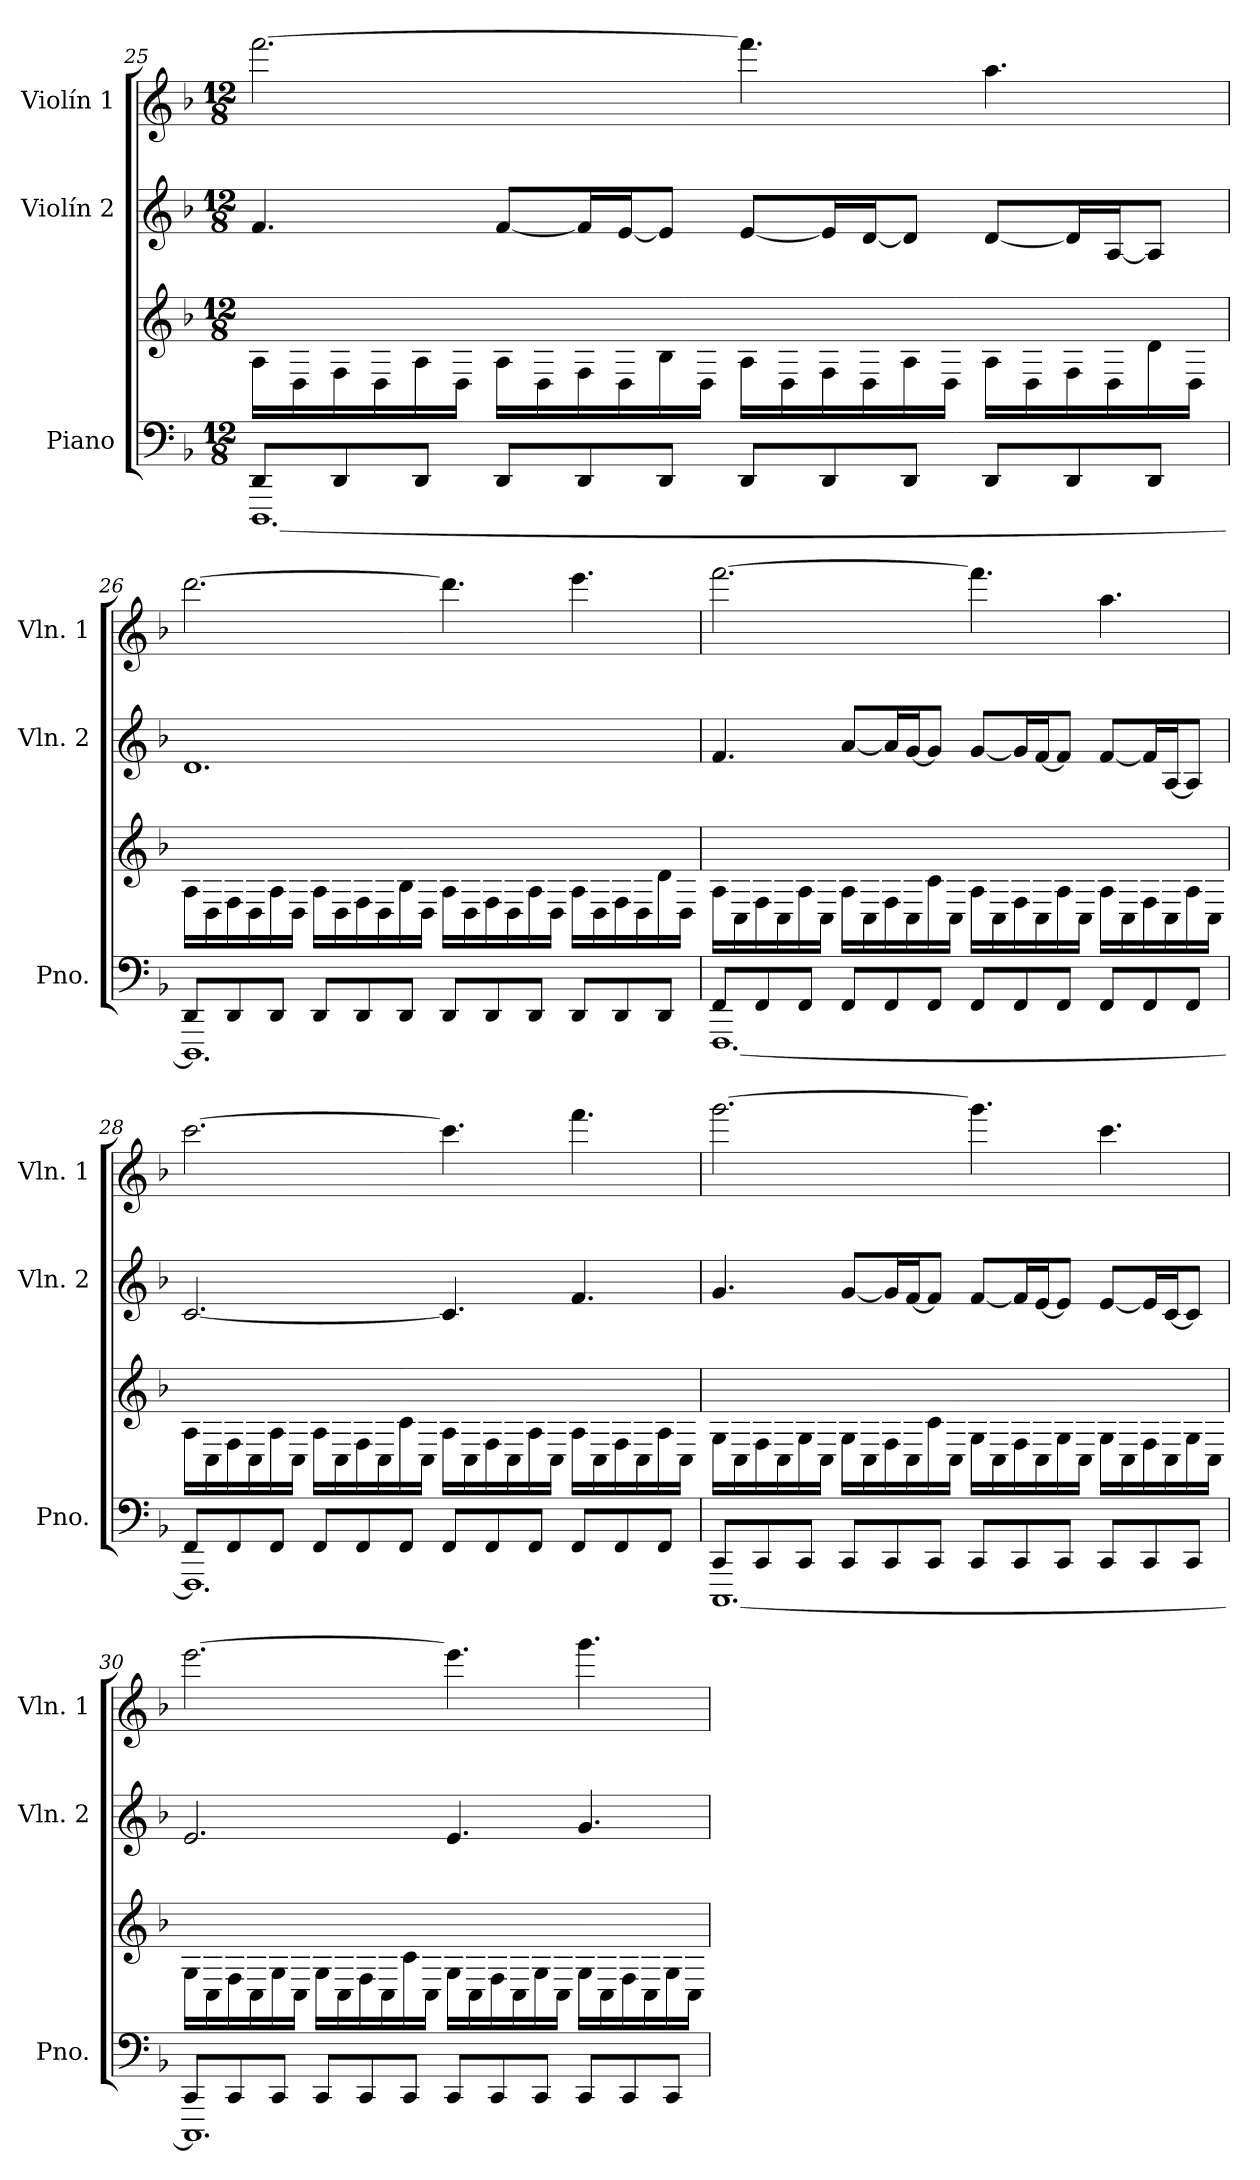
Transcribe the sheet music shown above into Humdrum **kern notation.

**kern	**kern	**kern	**kern
*part3	*part3	*part2	*part1
*staff4	*staff3	*staff2	*staff1
*I"Piano	*	*I"Violín 2	*I"Violín 1
*I'Pno.	*	*I'Vln. 2	*I'Vln. 1
!!LO:PB:g=z
*clefF4	*clefG2	*clefG2	*clefG2
*k[b-]	*k[b-]	*k[b-]	*k[b-]
*M12/8	*M12/8	*M12/8	*M12/8
=25	=25	=25	=25
*^	*	*	*
8DD/L	[1.DDD	16A\LL	4.f/	[2.fff\
.	.	16D\	.	.
8DD/	.	16F\	.	.
.	.	16D\	.	.
8DD/J	.	16A\	.	.
.	.	16D\JJ	.	.
8DD/L	.	16A\LL	[8f/L	.
.	.	16D\	.	.
8DD/	.	16F\	16f/L]	.
.	.	16D\	[16e/J	.
8DD/J	.	16B-\	8e/J]	.
.	.	16D\JJ	.	.
8DD/L	.	16A\LL	[8e/L	4.fff\]
.	.	16D\	.	.
8DD/	.	16F\	16e/L]	.
.	.	16D\	[16d/J	.
8DD/J	.	16A\	8d/J]	.
.	.	16D\JJ	.	.
8DD/L	.	16A\LL	[8d/L	4.aa\
.	.	16D\	.	.
8DD/	.	16F\	16d/L]	.
.	.	16D\	[16A/J	.
8DD/J	.	16d\	8A/J]	.
.	.	16D\JJ	.	.
!!LO:LB:g=z
=26	=26	=26	=26	=26
8DD/L	1.DDD]	16A\LL	1.d	[2.ddd\
.	.	16D\	.	.
8DD/	.	16F\	.	.
.	.	16D\	.	.
8DD/J	.	16A\	.	.
.	.	16D\JJ	.	.
8DD/L	.	16A\LL	.	.
.	.	16D\	.	.
8DD/	.	16F\	.	.
.	.	16D\	.	.
8DD/J	.	16B-\	.	.
.	.	16D\JJ	.	.
8DD/L	.	16A\LL	.	4.ddd\]
.	.	16D\	.	.
8DD/	.	16F\	.	.
.	.	16D\	.	.
8DD/J	.	16A\	.	.
.	.	16D\JJ	.	.
8DD/L	.	16A\LL	.	4.eee\
.	.	16D\	.	.
8DD/	.	16F\	.	.
.	.	16D\	.	.
8DD/J	.	16d\	.	.
.	.	16D\JJ	.	.
!!LO:PB:g=z
=27	=27	=27	=27	=27
8FF/L	[1.FFF	16A\LL	4.f/	[2.fff\
.	.	16C\	.	.
8FF/	.	16F\	.	.
.	.	16C\	.	.
8FF/J	.	16A\	.	.
.	.	16C\JJ	.	.
8FF/L	.	16A\LL	[8a/L	.
.	.	16C\	.	.
8FF/	.	16F\	16a/L]	.
.	.	16C\	[16g/J	.
8FF/J	.	16c\	8g/J]	.
.	.	16C\JJ	.	.
8FF/L	.	16A\LL	[8g/L	4.fff\]
.	.	16C\	.	.
8FF/	.	16F\	16g/L]	.
.	.	16C\	[16f/J	.
8FF/J	.	16A\	8f/J]	.
.	.	16C\JJ	.	.
8FF/L	.	16A\LL	[8f/L	4.aa\
.	.	16C\	.	.
8FF/	.	16F\	16f/L]	.
.	.	16C\	[16A/J	.
8FF/J	.	16A\	8A/J]	.
.	.	16C\JJ	.	.
!!LO:LB:g=z
=28	=28	=28	=28	=28
8FF/L	1.FFF]	16A\LL	[2.c/	[2.ccc\
.	.	16C\	.	.
8FF/	.	16F\	.	.
.	.	16C\	.	.
8FF/J	.	16A\	.	.
.	.	16C\JJ	.	.
8FF/L	.	16A\LL	.	.
.	.	16C\	.	.
8FF/	.	16F\	.	.
.	.	16C\	.	.
8FF/J	.	16c\	.	.
.	.	16C\JJ	.	.
8FF/L	.	16A\LL	4.c/]	4.ccc\]
.	.	16C\	.	.
8FF/	.	16F\	.	.
.	.	16C\	.	.
8FF/J	.	16A\	.	.
.	.	16C\JJ	.	.
8FF/L	.	16A\LL	4.f/	4.fff\
.	.	16C\	.	.
8FF/	.	16F\	.	.
.	.	16C\	.	.
8FF/J	.	16A\	.	.
.	.	16C\JJ	.	.
!!LO:PB:g=z
=29	=29	=29	=29	=29
8CC/L	[1.CCC	16G\LL	4.g/	[2.ggg\
.	.	16C\	.	.
8CC/	.	16F\	.	.
.	.	16C\	.	.
8CC/J	.	16G\	.	.
.	.	16C\JJ	.	.
8CC/L	.	16G\LL	[8g/L	.
.	.	16C\	.	.
8CC/	.	16F\	16g/L]	.
.	.	16C\	[16f/J	.
8CC/J	.	16c\	8f/J]	.
.	.	16C\JJ	.	.
8CC/L	.	16G\LL	[8f/L	4.ggg\]
.	.	16C\	.	.
8CC/	.	16F\	16f/L]	.
.	.	16C\	[16e/J	.
8CC/J	.	16G\	8e/J]	.
.	.	16C\JJ	.	.
8CC/L	.	16G\LL	[8e/L	4.ccc\
.	.	16C\	.	.
8CC/	.	16F\	16e/L]	.
.	.	16C\	[16c/J	.
8CC/J	.	16G\	8c/J]	.
.	.	16C\JJ	.	.
!!LO:LB:g=z
=30	=30	=30	=30	=30
8CC/L	1.CCC]	16G\LL	2.e/	[2.eee\
.	.	16C\	.	.
8CC/	.	16F\	.	.
.	.	16C\	.	.
8CC/J	.	16G\	.	.
.	.	16C\JJ	.	.
8CC/L	.	16G\LL	.	.
.	.	16C\	.	.
8CC/	.	16F\	.	.
.	.	16C\	.	.
8CC/J	.	16c\	.	.
.	.	16C\JJ	.	.
8CC/L	.	16G\LL	4.e/	4.eee\]
.	.	16C\	.	.
8CC/	.	16F\	.	.
.	.	16C\	.	.
8CC/J	.	16G\	.	.
.	.	16C\JJ	.	.
8CC/L	.	16G\LL	4.g/	4.ggg\
.	.	16C\	.	.
8CC/	.	16F\	.	.
.	.	16C\	.	.
8CC/J	.	16G\	.	.
.	.	16C\JJ	.	.
*v	*v	*	*	*
=	=	=	=
*-	*-	*-	*-
